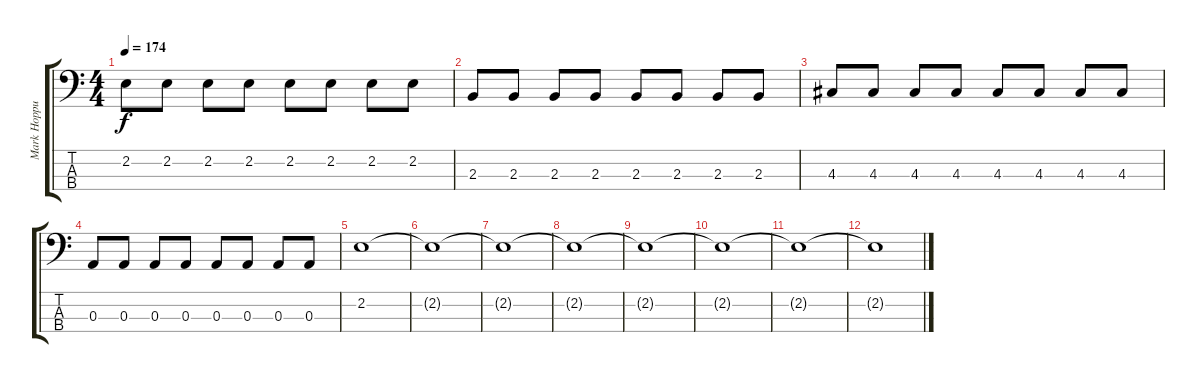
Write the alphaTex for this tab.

\track ("Mark Hoppus - Bass" "Mark Hoppu") {instrument electricbasspick}
\staff {score tabs}
\tuning (G2 D2 A1 E1) {hide}
\ts (4 4)
\tempo 174
\clef f4
\ks c
2.2.8{dy f} 2.2.8 2.2.8 2.2.8 2.2.8 2.2.8 2.2.8 2.2.8 |
2.3.8 2.3.8 2.3.8 2.3.8 2.3.8 2.3.8 2.3.8 2.3.8 |
4.3.8 4.3.8 4.3.8 4.3.8 4.3.8 4.3.8 4.3.8 4.3.8 |
0.3.8 0.3.8 0.3.8 0.3.8 0.3.8 0.3.8 0.3.8 0.3.8 |
2.2.1 |
2.2{t}.1 |
2.2{t}.1 |
2.2{t}.1 |
2.2{t}.1 |
2.2{t}.1 |
2.2{t}.1 |
2.2{t}.1
